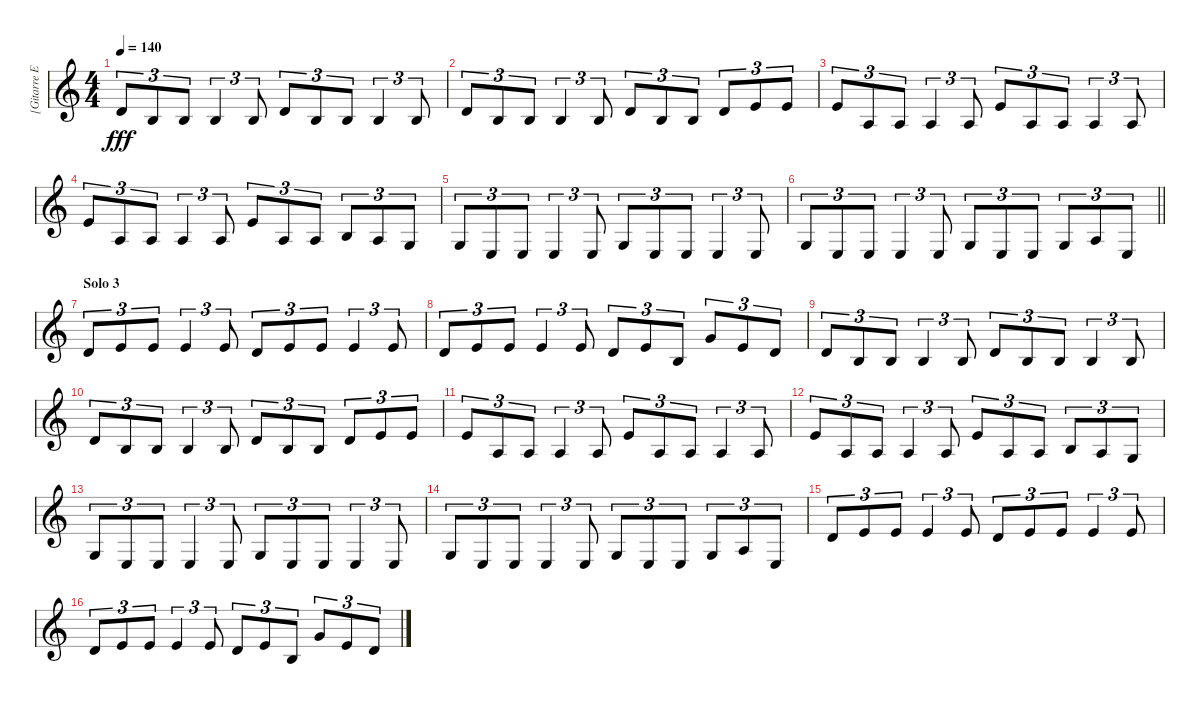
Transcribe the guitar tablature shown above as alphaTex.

\track ("[Gitarre Effekt]" "[Gitarre E") {instrument distortionguitar}
\staff {score}
\tuning (E4 B3 G3 D3 A2 E2) {hide}
\ts (4 4)
\tempo 140
\clef g2
\ks c
5.5.8{tu (3 2) dy fff} 7.6.8{tu (3 2)} 7.6.8{tu (3 2)} 7.6.4{tu (3 2)} 7.6.8{tu (3 2)} 5.5.8{tu (3 2)} 7.6.8{tu (3 2)} 7.6.8{tu (3 2)} 7.6.4{tu (3 2)} 7.6.8{tu (3 2)} |
5.5.8{tu (3 2)} 7.6.8{tu (3 2)} 7.6.8{tu (3 2)} 7.6.4{tu (3 2)} 7.6.8{tu (3 2)} 5.5.8{tu (3 2)} 7.6.8{tu (3 2)} 7.6.8{tu (3 2)} 5.5.8{tu (3 2)} 7.5.8{tu (3 2)} 7.5.8{tu (3 2)} |
7.5.8{tu (3 2)} 0.5.8{tu (3 2)} 0.5.8{tu (3 2)} 0.5.4{tu (3 2)} 0.5.8{tu (3 2)} 7.5.8{tu (3 2)} 0.5.8{tu (3 2)} 0.5.8{tu (3 2)} 0.5.4{tu (3 2)} 0.5.8{tu (3 2)} |
7.5.8{tu (3 2)} 0.5.8{tu (3 2)} 0.5.8{tu (3 2)} 0.5.4{tu (3 2)} 0.5.8{tu (3 2)} 7.5.8{tu (3 2)} 0.5.8{tu (3 2)} 0.5.8{tu (3 2)} 2.5.8{tu (3 2)} 0.5.8{tu (3 2)} 3.6.8{tu (3 2)} |
3.6.8{tu (3 2)} 0.6.8{tu (3 2)} 0.6.8{tu (3 2)} 0.6.4{tu (3 2)} 0.6.8{tu (3 2)} 3.6.8{tu (3 2)} 0.6.8{tu (3 2)} 0.6.8{tu (3 2)} 0.6.4{tu (3 2)} 0.6.8{tu (3 2)} |
\barLineRight lightlight
3.6.8{tu (3 2)} 0.6.8{tu (3 2)} 0.6.8{tu (3 2)} 0.6.4{tu (3 2)} 0.6.8{tu (3 2)} 3.6.8{tu (3 2)} 0.6.8{tu (3 2)} 0.6.8{tu (3 2)} 3.6.8{tu (3 2)} 5.6.8{tu (3 2)} 0.6.8{tu (3 2)} |
\section ("" "Solo 3")
5.5.8{tu (3 2)} 7.5.8{tu (3 2)} 7.5.8{tu (3 2)} 7.5.4{tu (3 2)} 7.5.8{tu (3 2)} 5.5.8{tu (3 2)} 7.5.8{tu (3 2)} 7.5.8{tu (3 2)} 7.5.4{tu (3 2)} 7.5.8{tu (3 2)} |
5.5.8{tu (3 2)} 7.5.8{tu (3 2)} 7.5.8{tu (3 2)} 7.5.4{tu (3 2)} 7.5.8{tu (3 2)} 5.5.8{tu (3 2)} 7.5.8{tu (3 2)} 7.6.8{tu (3 2)} 5.4.8{tu (3 2)} 7.5.8{tu (3 2)} 5.5.8{tu (3 2)} |
5.5.8{tu (3 2)} 7.6.8{tu (3 2)} 7.6.8{tu (3 2)} 7.6.4{tu (3 2)} 7.6.8{tu (3 2)} 5.5.8{tu (3 2)} 7.6.8{tu (3 2)} 7.6.8{tu (3 2)} 7.6.4{tu (3 2)} 7.6.8{tu (3 2)} |
5.5.8{tu (3 2)} 7.6.8{tu (3 2)} 7.6.8{tu (3 2)} 7.6.4{tu (3 2)} 7.6.8{tu (3 2)} 5.5.8{tu (3 2)} 7.6.8{tu (3 2)} 7.6.8{tu (3 2)} 5.5.8{tu (3 2)} 7.5.8{tu (3 2)} 7.5.8{tu (3 2)} |
7.5.8{tu (3 2)} 0.5.8{tu (3 2)} 0.5.8{tu (3 2)} 0.5.4{tu (3 2)} 0.5.8{tu (3 2)} 7.5.8{tu (3 2)} 0.5.8{tu (3 2)} 0.5.8{tu (3 2)} 0.5.4{tu (3 2)} 0.5.8{tu (3 2)} |
7.5.8{tu (3 2)} 0.5.8{tu (3 2)} 0.5.8{tu (3 2)} 0.5.4{tu (3 2)} 0.5.8{tu (3 2)} 7.5.8{tu (3 2)} 0.5.8{tu (3 2)} 0.5.8{tu (3 2)} 2.5.8{tu (3 2)} 0.5.8{tu (3 2)} 3.6.8{tu (3 2)} |
3.6.8{tu (3 2)} 0.6.8{tu (3 2)} 0.6.8{tu (3 2)} 0.6.4{tu (3 2)} 0.6.8{tu (3 2)} 3.6.8{tu (3 2)} 0.6.8{tu (3 2)} 0.6.8{tu (3 2)} 0.6.4{tu (3 2)} 0.6.8{tu (3 2)} |
3.6.8{tu (3 2)} 0.6.8{tu (3 2)} 0.6.8{tu (3 2)} 0.6.4{tu (3 2)} 0.6.8{tu (3 2)} 3.6.8{tu (3 2)} 0.6.8{tu (3 2)} 0.6.8{tu (3 2)} 3.6.8{tu (3 2)} 5.6.8{tu (3 2)} 0.6.8{tu (3 2)} |
5.5.8{tu (3 2)} 7.5.8{tu (3 2)} 7.5.8{tu (3 2)} 7.5.4{tu (3 2)} 7.5.8{tu (3 2)} 5.5.8{tu (3 2)} 7.5.8{tu (3 2)} 7.5.8{tu (3 2)} 7.5.4{tu (3 2)} 7.5.8{tu (3 2)} |
5.5.8{tu (3 2)} 7.5.8{tu (3 2)} 7.5.8{tu (3 2)} 7.5.4{tu (3 2)} 7.5.8{tu (3 2)} 5.5.8{tu (3 2)} 7.5.8{tu (3 2)} 7.6.8{tu (3 2)} 5.4.8{tu (3 2)} 7.5.8{tu (3 2)} 5.5.8{tu (3 2)}
